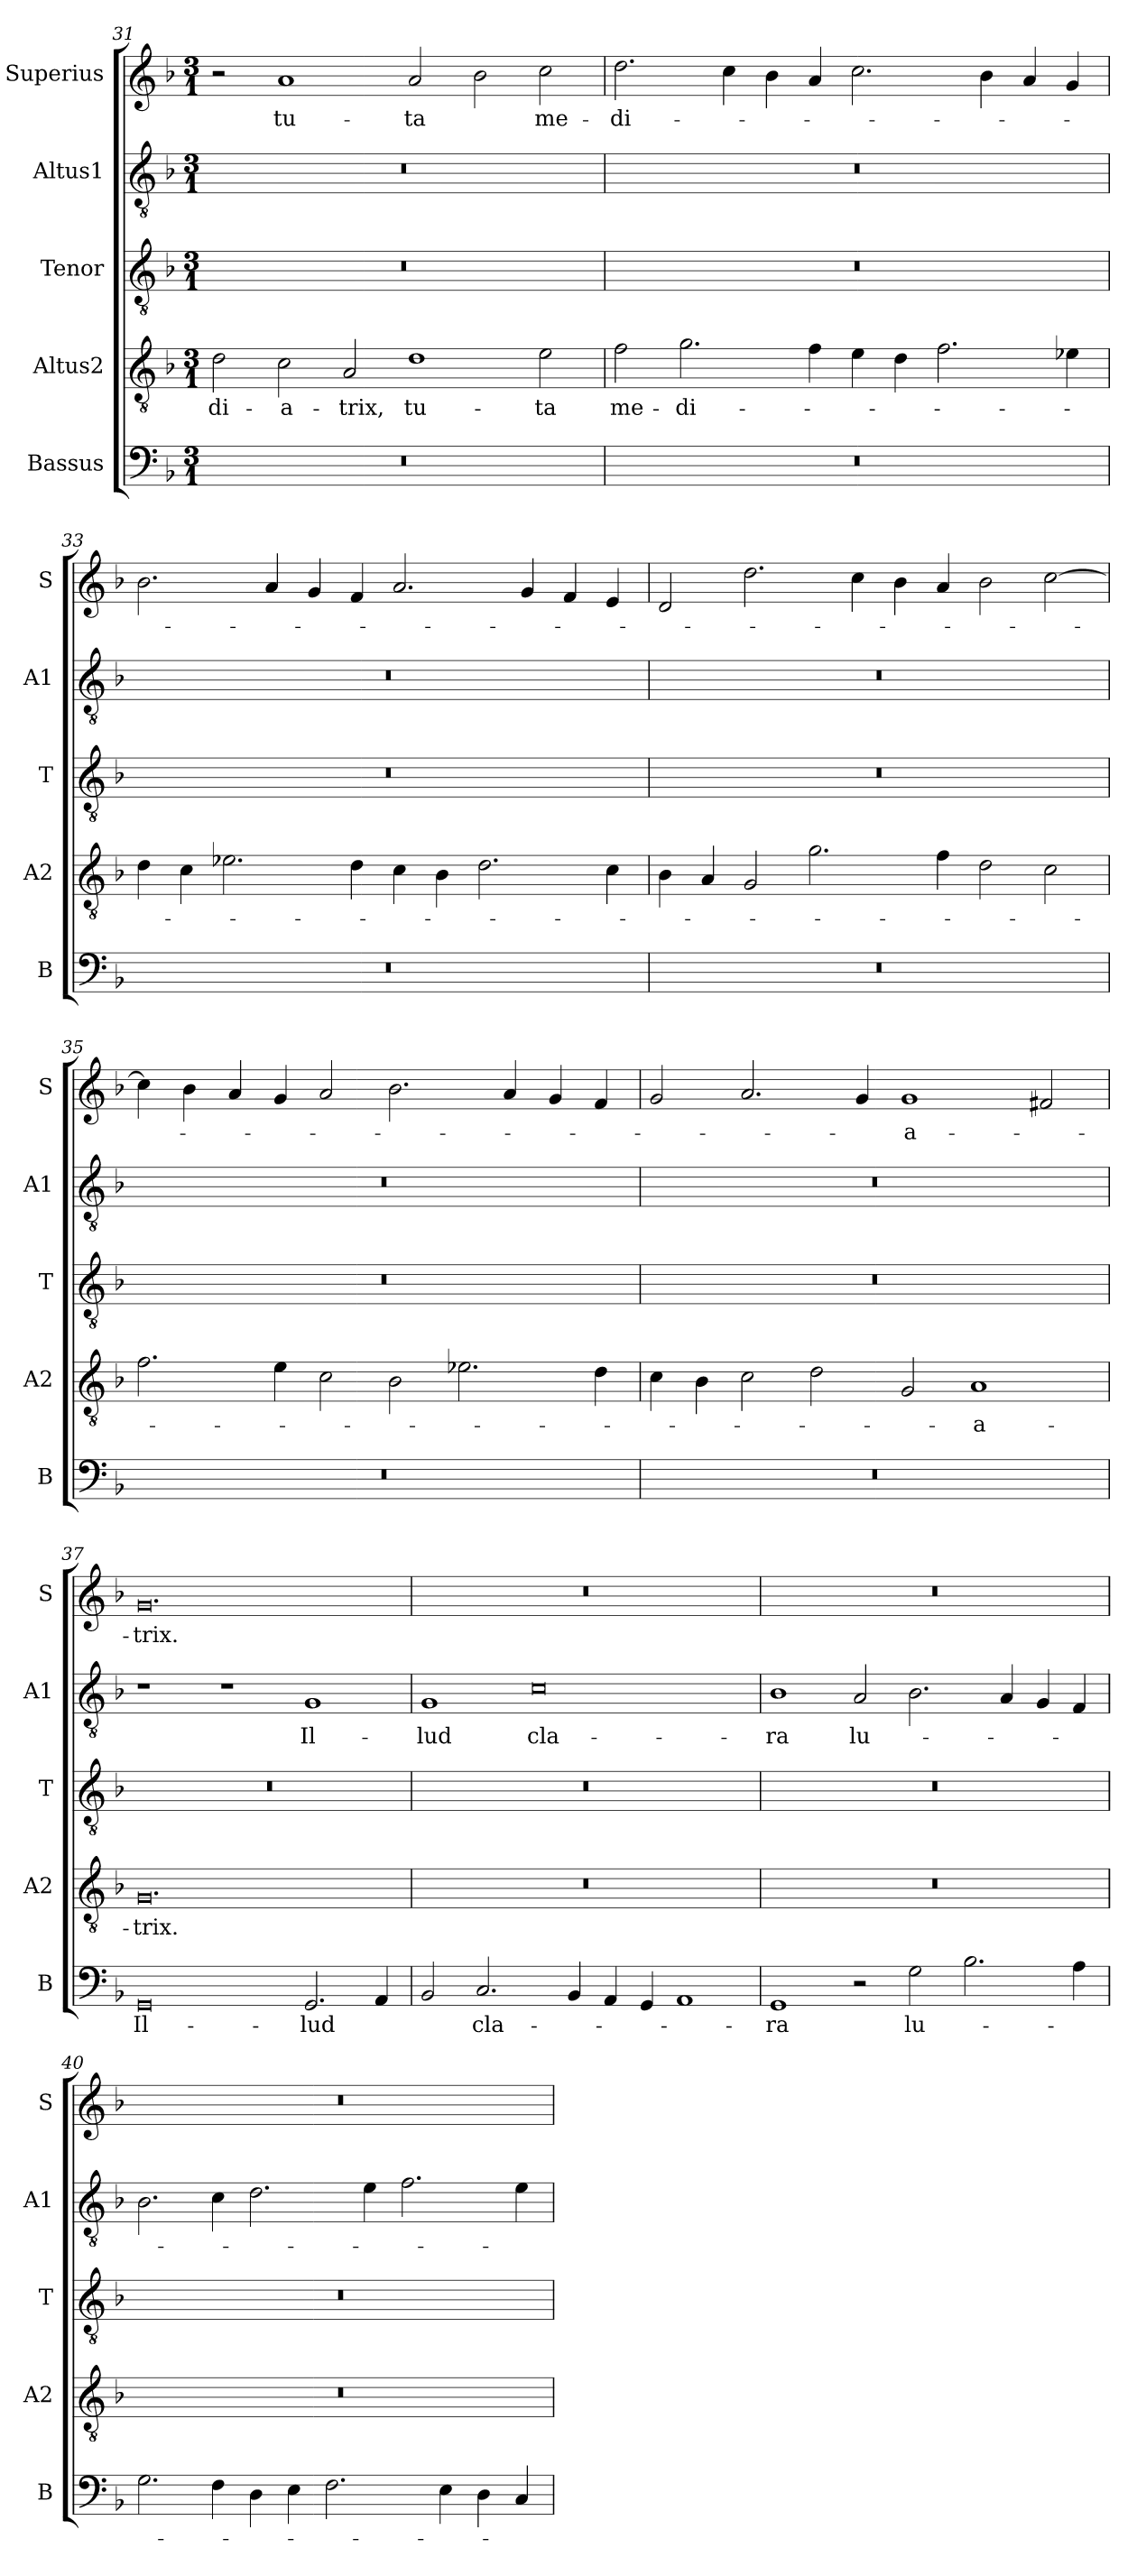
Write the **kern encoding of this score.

**kern	**text	**kern	**text	**kern	**kern	**text	**kern	**text
*part5	*part5	*part4	*part4	*part3	*part2	*part2	*part1	*part1
*staff5	*staff5	*staff4	*staff4	*staff3	*staff2	*staff2	*staff1	*staff1
*I"Bassus	*	*I"Altus2	*	*I"Tenor	*I"Altus1	*	*I"Superius	*
*I'B	*	*I'A2	*	*I'T	*I'A1	*	*I'S	*
*clefF4	*	*clefGv2	*	*clefGv2	*clefGv2	*	*clefG2	*
*k[b-]	*	*k[b-]	*	*k[b-]	*k[b-]	*	*k[b-]	*
*M3/1	*	*M3/1	*	*M3/1	*M3/1	*	*M3/1	*
=31	=31	=31	=31	=31	=31	=31	=31	=31
0.r	.	2d\	-di-	0.r	0.r	.	2r	.
.	.	2c\	-a-	.	.	.	1a	tu-
.	.	2A/	-trix,	.	.	.	.	.
.	.	1d	tu-	.	.	.	2a/	-ta
.	.	.	.	.	.	.	2b-\	.
.	.	2e\	-ta	.	.	.	2cc\	me-
=32	=32	=32	=32	=32	=32	=32	=32	=32
0.r	.	2f\	me-	0.r	0.r	.	2.dd\	-di-
.	.	2.g\	-di-	.	.	.	.	.
.	.	.	.	.	.	.	4cc\	.
.	.	.	.	.	.	.	4b-\	.
.	.	4f\	.	.	.	.	4a/	.
.	.	4e\	.	.	.	.	2.cc\	.
.	.	4d\	.	.	.	.	.	.
.	.	2.f\	.	.	.	.	.	.
.	.	.	.	.	.	.	4b-\	.
.	.	.	.	.	.	.	4a/	.
.	.	4e-X\	.	.	.	.	4g/	.
=33	=33	=33	=33	=33	=33	=33	=33	=33
0.r	.	4d\	.	0.r	0.r	.	2.b-\	.
.	.	4c\	.	.	.	.	.	.
.	.	2.e-X\	.	.	.	.	.	.
.	.	.	.	.	.	.	4a/	.
.	.	.	.	.	.	.	4g/	.
.	.	4d\	.	.	.	.	4f/	.
.	.	4c\	.	.	.	.	2.a/	.
.	.	4B-\	.	.	.	.	.	.
.	.	2.d\	.	.	.	.	.	.
.	.	.	.	.	.	.	4g/	.
.	.	.	.	.	.	.	4f/	.
.	.	4c\	.	.	.	.	4e/	.
=34	=34	=34	=34	=34	=34	=34	=34	=34
0.r	.	4B-\	.	0.r	0.r	.	2d/	.
.	.	4A/	.	.	.	.	.	.
.	.	2G/	.	.	.	.	2.dd\	.
.	.	2.g\	.	.	.	.	.	.
.	.	.	.	.	.	.	4cc\	.
.	.	.	.	.	.	.	4b-\	.
.	.	4f\	.	.	.	.	4a/	.
.	.	2d\	.	.	.	.	2b-\	.
.	.	2c\	.	.	.	.	[2cc\	.
=35	=35	=35	=35	=35	=35	=35	=35	=35
0.r	.	2.f\	.	0.r	0.r	.	4cc\]	.
.	.	.	.	.	.	.	4b-\	.
.	.	.	.	.	.	.	4a/	.
.	.	4e\	.	.	.	.	4g/	.
.	.	2c\	.	.	.	.	2a/	.
.	.	2B-\	.	.	.	.	2.b-\	.
.	.	2.e-X\	.	.	.	.	.	.
.	.	.	.	.	.	.	4a/	.
.	.	.	.	.	.	.	4g/	.
.	.	4d\	.	.	.	.	4f/	.
=36	=36	=36	=36	=36	=36	=36	=36	=36
0.r	.	4c\	.	0.r	0.r	.	2g/	.
.	.	4B-\	.	.	.	.	.	.
.	.	2c\	.	.	.	.	2.a/	.
.	.	2d\	.	.	.	.	.	.
.	.	.	.	.	.	.	4g/	.
.	.	2G/	.	.	.	.	1g	-a-
.	.	1A	-a-	.	.	.	.	.
.	.	.	.	.	.	.	2f#X/	.
=37	=37	=37	=37	=37	=37	=37	=37	=37
0GG	Il-	0.G	-trix.	0.r	1r	.	0.g	-trix.
.	.	.	.	.	1r	.	.	.
2.GG/	-lud	.	.	.	1G	Il-	.	.
4AA/	.	.	.	.	.	.	.	.
=38	=38	=38	=38	=38	=38	=38	=38	=38
2BB-/	.	0.r	.	0.r	1G	-lud	0.r	.
2.C/	cla-	.	.	.	.	.	.	.
.	.	.	.	.	0c	cla-	.	.
4BB-/	.	.	.	.	.	.	.	.
4AA/	.	.	.	.	.	.	.	.
4GG/	.	.	.	.	.	.	.	.
1AA	.	.	.	.	.	.	.	.
=39	=39	=39	=39	=39	=39	=39	=39	=39
1GG	-ra	0.r	.	0.r	1B-	-ra	0.r	.
2r	.	.	.	.	2A/	lu-	.	.
2G\	lu-	.	.	.	2.B-\	.	.	.
2.B-\	.	.	.	.	.	.	.	.
.	.	.	.	.	4A/	.	.	.
.	.	.	.	.	4G/	.	.	.
4A\	.	.	.	.	4F/	.	.	.
=40	=40	=40	=40	=40	=40	=40	=40	=40
2.G\	.	0.r	.	0.r	2.B-\	.	0.r	.
4F\	.	.	.	.	4c\	.	.	.
4D\	.	.	.	.	2.d\	.	.	.
4E\	.	.	.	.	.	.	.	.
2.F\	.	.	.	.	.	.	.	.
.	.	.	.	.	4e\	.	.	.
.	.	.	.	.	2.f\	.	.	.
4E\	.	.	.	.	.	.	.	.
4D\	.	.	.	.	.	.	.	.
4C/	.	.	.	.	4e\	.	.	.
=	=	=	=	=	=	=	=	=
*-	*-	*-	*-	*-	*-	*-	*-	*-
